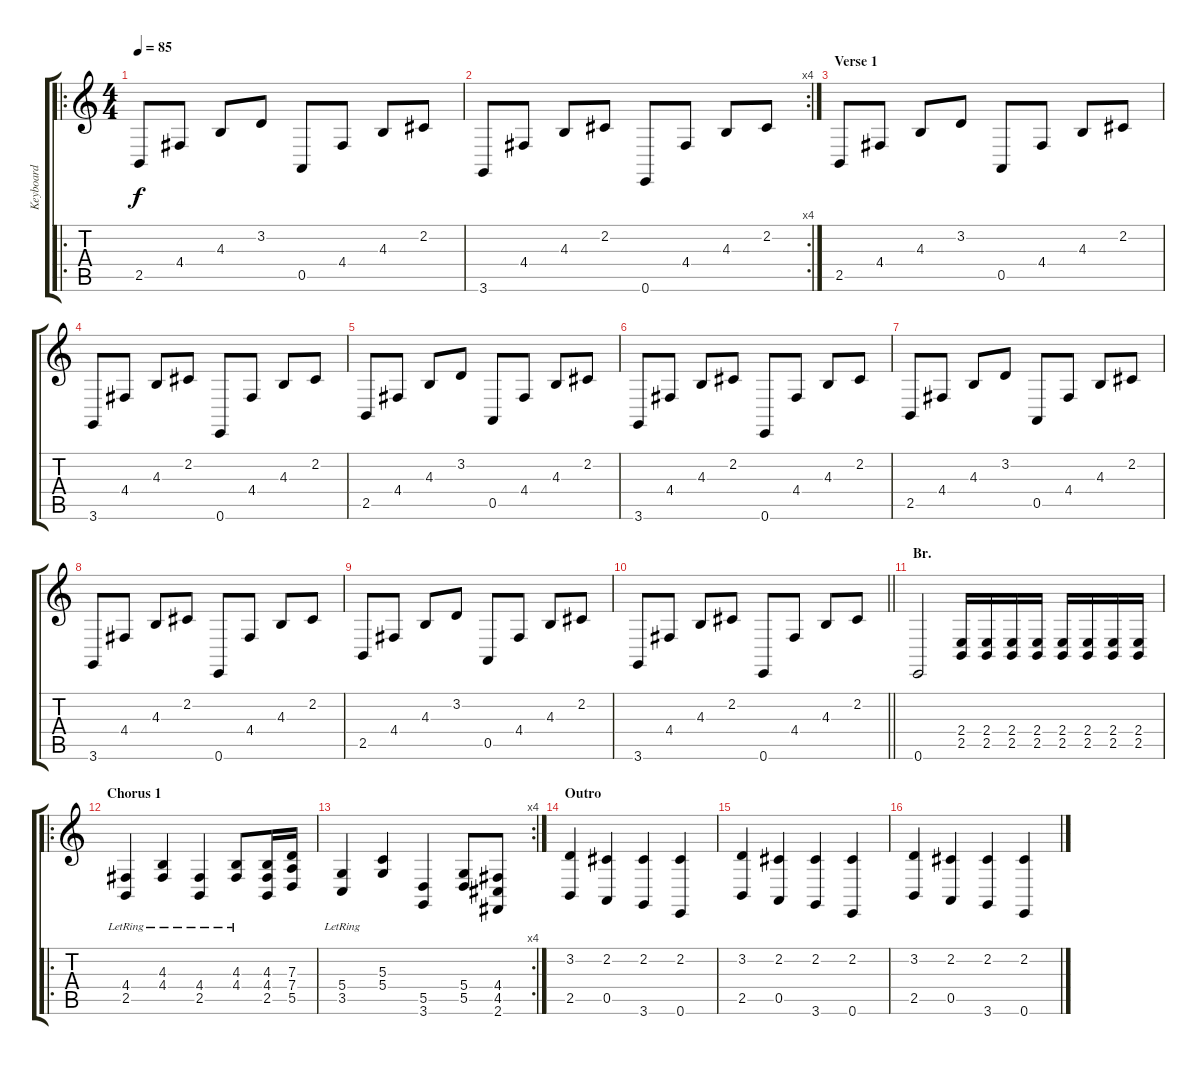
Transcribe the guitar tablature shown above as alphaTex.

\track ("Keyboard" "Keyboard") {instrument stringensemble1}
\staff {score tabs}
\tuning (E4 B3 G3 D3 A2 E2) {hide}
\ro
\ts (4 4)
\tempo 85
\clef g2
\ks c
2.5.8{dy f} 4.4.8 4.3.8 3.2.8 0.5.8 4.4.8 4.3.8 2.2.8 |
\rc 4
3.6.8 4.4.8 4.3.8 2.2.8 0.6.8 4.4.8 4.3.8 2.2.8 |
\section ("" "Verse 1")
2.5.8 4.4.8 4.3.8 3.2.8 0.5.8 4.4.8 4.3.8 2.2.8 |
3.6.8 4.4.8 4.3.8 2.2.8 0.6.8 4.4.8 4.3.8 2.2.8 |
2.5.8 4.4.8 4.3.8 3.2.8 0.5.8 4.4.8 4.3.8 2.2.8 |
3.6.8 4.4.8 4.3.8 2.2.8 0.6.8 4.4.8 4.3.8 2.2.8 |
2.5.8 4.4.8 4.3.8 3.2.8 0.5.8 4.4.8 4.3.8 2.2.8 |
3.6.8 4.4.8 4.3.8 2.2.8 0.6.8 4.4.8 4.3.8 2.2.8 |
2.5.8 4.4.8 4.3.8 3.2.8 0.5.8 4.4.8 4.3.8 2.2.8 |
\barLineRight lightlight
3.6.8 4.4.8 4.3.8 2.2.8 0.6.8 4.4.8 4.3.8 2.2.8 |
\section ("" "Br.")
0.6.2 (2.4 2.5).16{volume 15} (2.4 2.5).16 (2.4 2.5).16 (2.4 2.5).16 (2.4 2.5).16 (2.4 2.5).16 (2.4 2.5).16 (2.4 2.5).16 |
\ro
\section ("" "Chorus 1")
(4.4 2.5{lr}).4{volume 11} (4.3{lr} 4.4).4 (4.4 2.5{lr}).4 (4.3{lr} 4.4).8 (4.3 4.4 2.5).16 (7.3 7.4 5.5).16 |
\rc 4
(5.4{lr} 3.5).4 (5.3 5.4).4 (5.5 3.6).4 (5.4 5.5).8 (4.4 4.5 2.6).8 |
\section ("" "Outro")
(3.2 2.5).4{instrument harpsichord} (2.2 0.5).4 (2.2 3.6).4 (2.2 0.6).4 |
(3.2 2.5).4 (2.2 0.5).4 (2.2 3.6).4 (2.2 0.6).4 |
(3.2 2.5).4 (2.2 0.5).4 (2.2 3.6).4 (2.2 0.6).4
